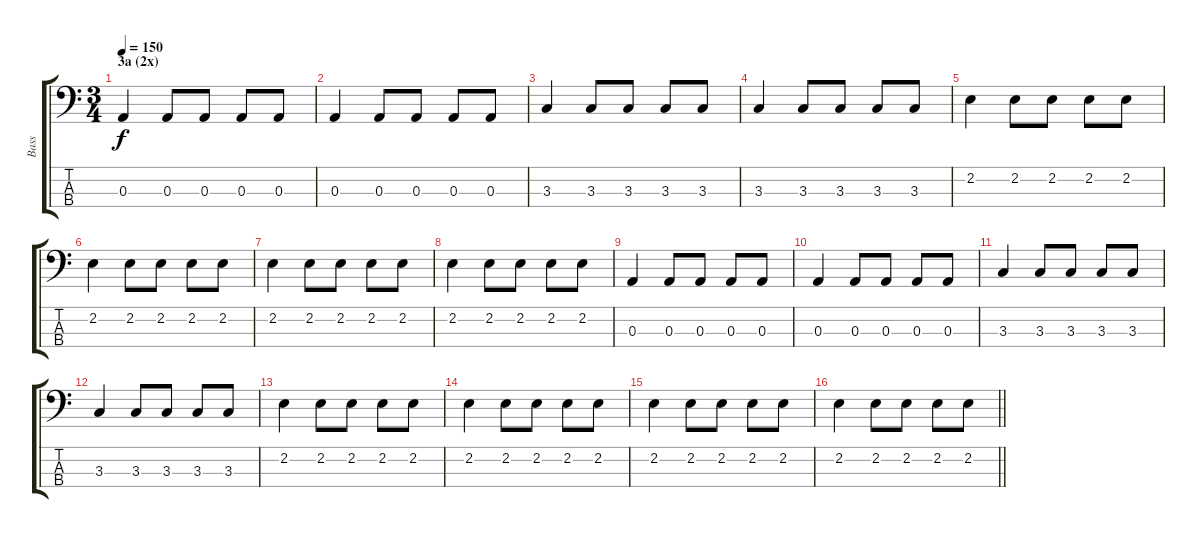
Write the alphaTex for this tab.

\track ("Bass" "Bass") {instrument electricbasspick}
\staff {score tabs}
\tuning (G2 D2 A1 E1) {hide}
\ts (3 4)
\section ("" "3a (2x)")
\tempo 150
\clef f4
\ks c
0.3.4{dy f} 0.3.8 0.3.8 0.3.8 0.3.8 |
0.3.4 0.3.8 0.3.8 0.3.8 0.3.8 |
3.3.4 3.3.8 3.3.8 3.3.8 3.3.8 |
3.3.4 3.3.8 3.3.8 3.3.8 3.3.8 |
2.2.4 2.2.8 2.2.8 2.2.8 2.2.8 |
2.2.4 2.2.8 2.2.8 2.2.8 2.2.8 |
2.2.4 2.2.8 2.2.8 2.2.8 2.2.8 |
2.2.4 2.2.8 2.2.8 2.2.8 2.2.8 |
0.3.4 0.3.8 0.3.8 0.3.8 0.3.8 |
0.3.4 0.3.8 0.3.8 0.3.8 0.3.8 |
3.3.4 3.3.8 3.3.8 3.3.8 3.3.8 |
3.3.4 3.3.8 3.3.8 3.3.8 3.3.8 |
2.2.4 2.2.8 2.2.8 2.2.8 2.2.8 |
2.2.4 2.2.8 2.2.8 2.2.8 2.2.8 |
2.2.4 2.2.8 2.2.8 2.2.8 2.2.8 |
\barLineRight lightlight
2.2.4 2.2.8 2.2.8 2.2.8 2.2.8
